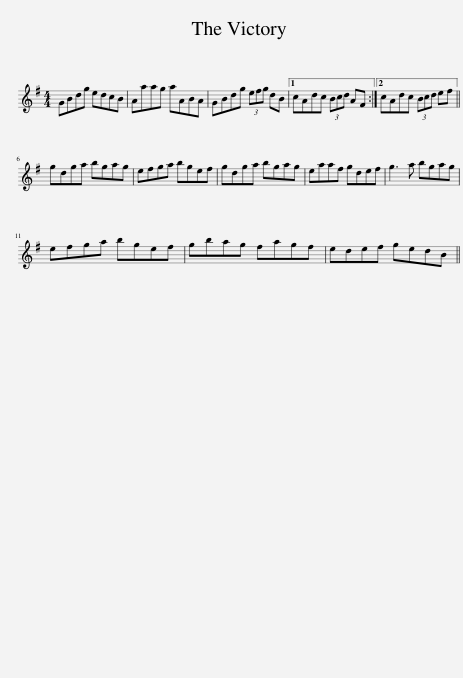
X:1
L:1/8
M:4/4
I:linebreak $
K:G
V:1 treble
V:1
 GBdg edcB | Aaag aABA | GBdg (3efg dB |1 cAdc (3Bcd AF :|2 cAdc (3Bcd ef ||$ %5
 gdga bgag | efga bgef | gdga bgag | eaaf gdef | g3 a bgag |$ %10
 efga bgef | gbag fagf | edef gedB || %13
